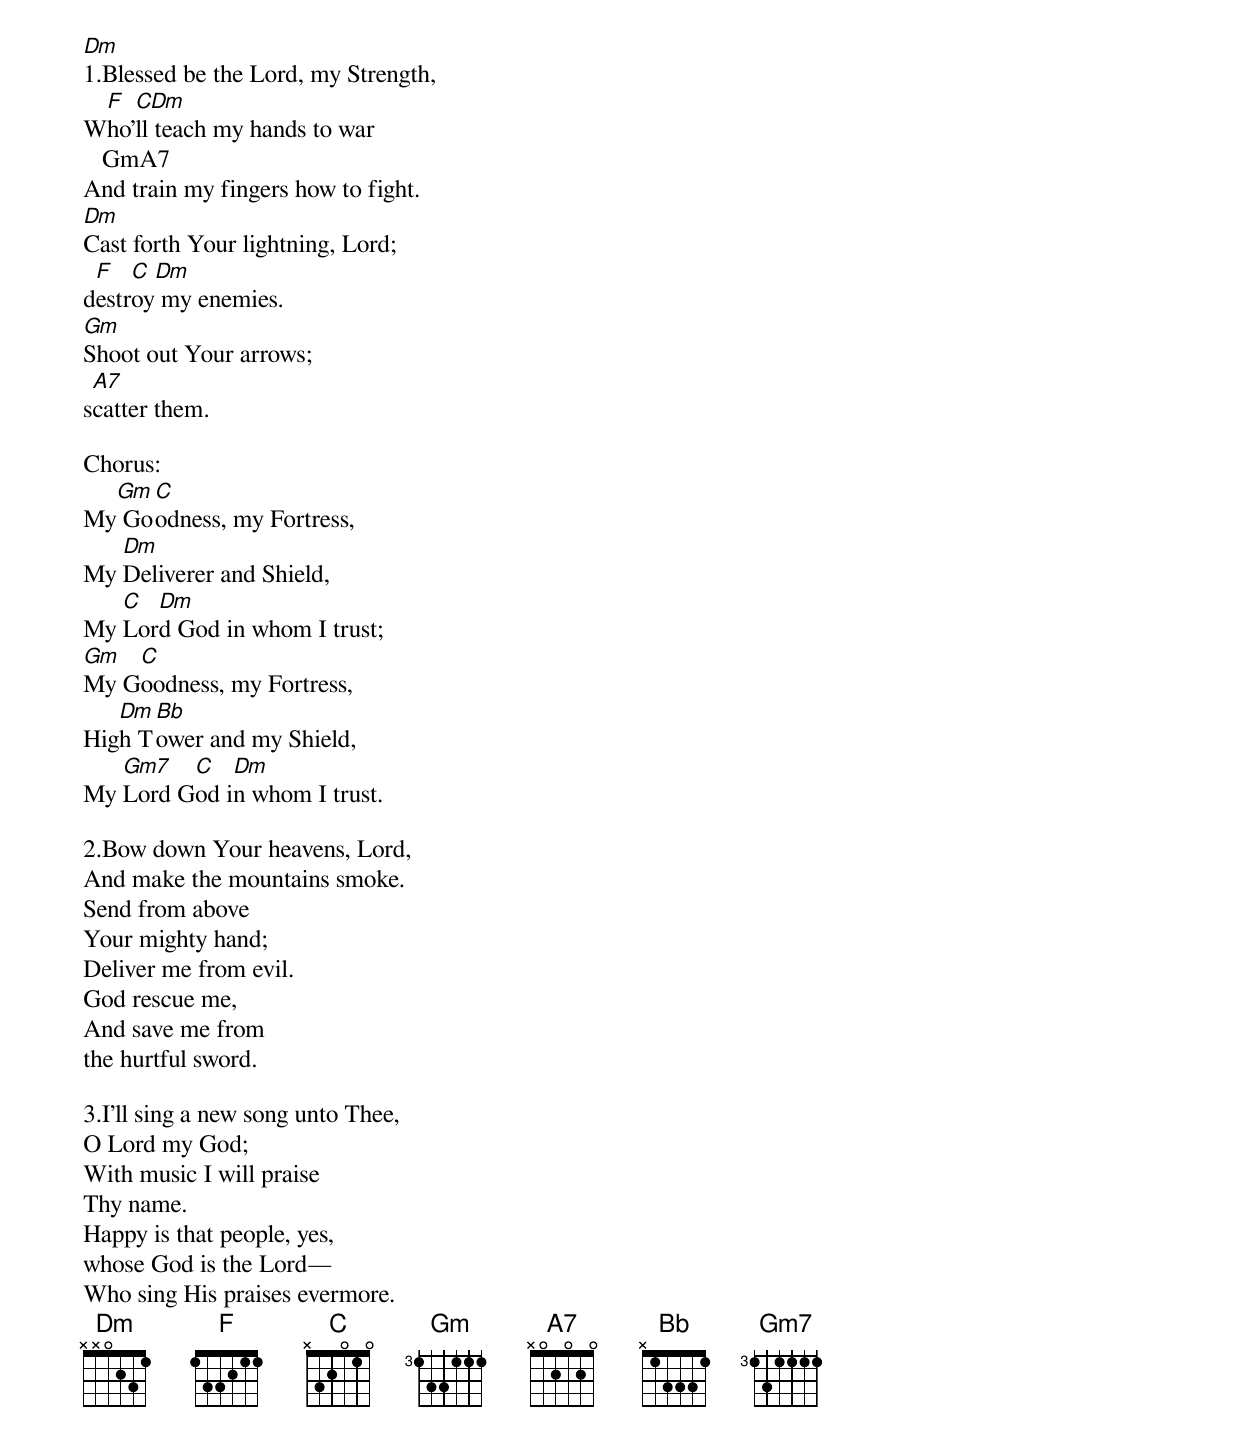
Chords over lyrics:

Dm
1.Blessed be the Lord, my Strength,
 F  CDm
Who’ll teach my hands to war
   GmA7
And train my fingers how to fight.
Dm
Cast forth Your lightning, Lord;
 F   C Dm
destroy my enemies.
Gm
Shoot out Your arrows;
 A7
scatter them.

Chorus:
  Gm C
My Goodness, my Fortress,
   Dm
My Deliverer and Shield,
   C  Dm
My Lord God in whom I trust;
Gm  C
My Goodness, my Fortress,
   Dm Bb
High Tower and my Shield,
   Gm7   C   Dm
My Lord God in whom I trust.

2.Bow down Your heavens, Lord,
And make the mountains smoke.
Send from above
Your mighty hand;
Deliver me from evil.
God rescue me,
And save me from
the hurtful sword.

3.I’ll sing a new song unto Thee,
O Lord my God;
With music I will praise
Thy name.
Happy is that people, yes,
whose God is the Lord—
Who sing His praises evermore.
